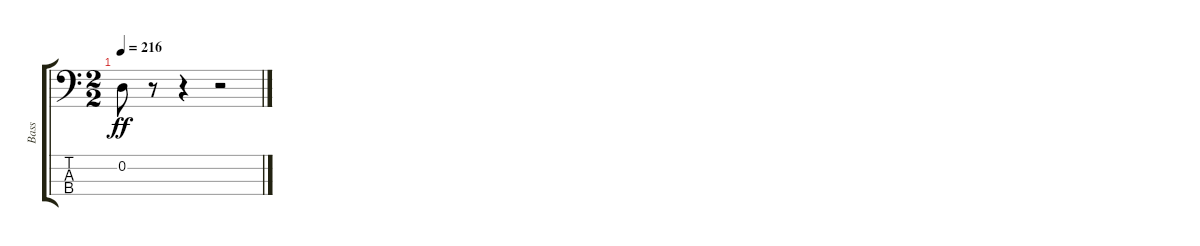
\track ("Bass" "Bass") {instrument electricbassfinger}
\staff {score tabs}
\tuning (G2 D2 A1 E1) {hide}
\ts (2 2)
\tempo 216
\clef f4
\ks c
0.2.8{dy ff} r.8 r.4 r.2
